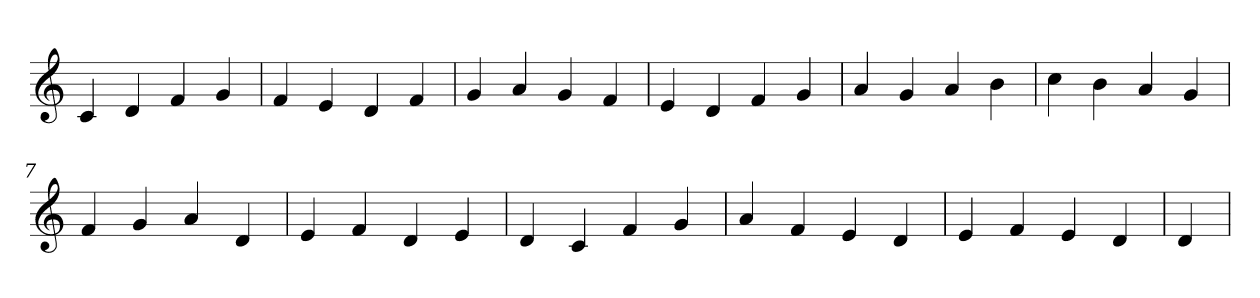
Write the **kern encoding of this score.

**kern
*part1
*staff1
*clefG2
=1
4c
4d
4f
4g
=2
4f
4e
4d
4f
=3
4g
4a
4g
4f
=4
4e
4d
4f
4g
=5
4a
4g
4a
4b
=6
4cc
4b
4a
4g
=7
4f
4g
4a
4d
=8
4e
4f
4d
4e
=9
4d
4c
4f
4g
=10
4a
4f
4e
4d
=11
4e
4f
4e
4d
=12
4d
=
*-
